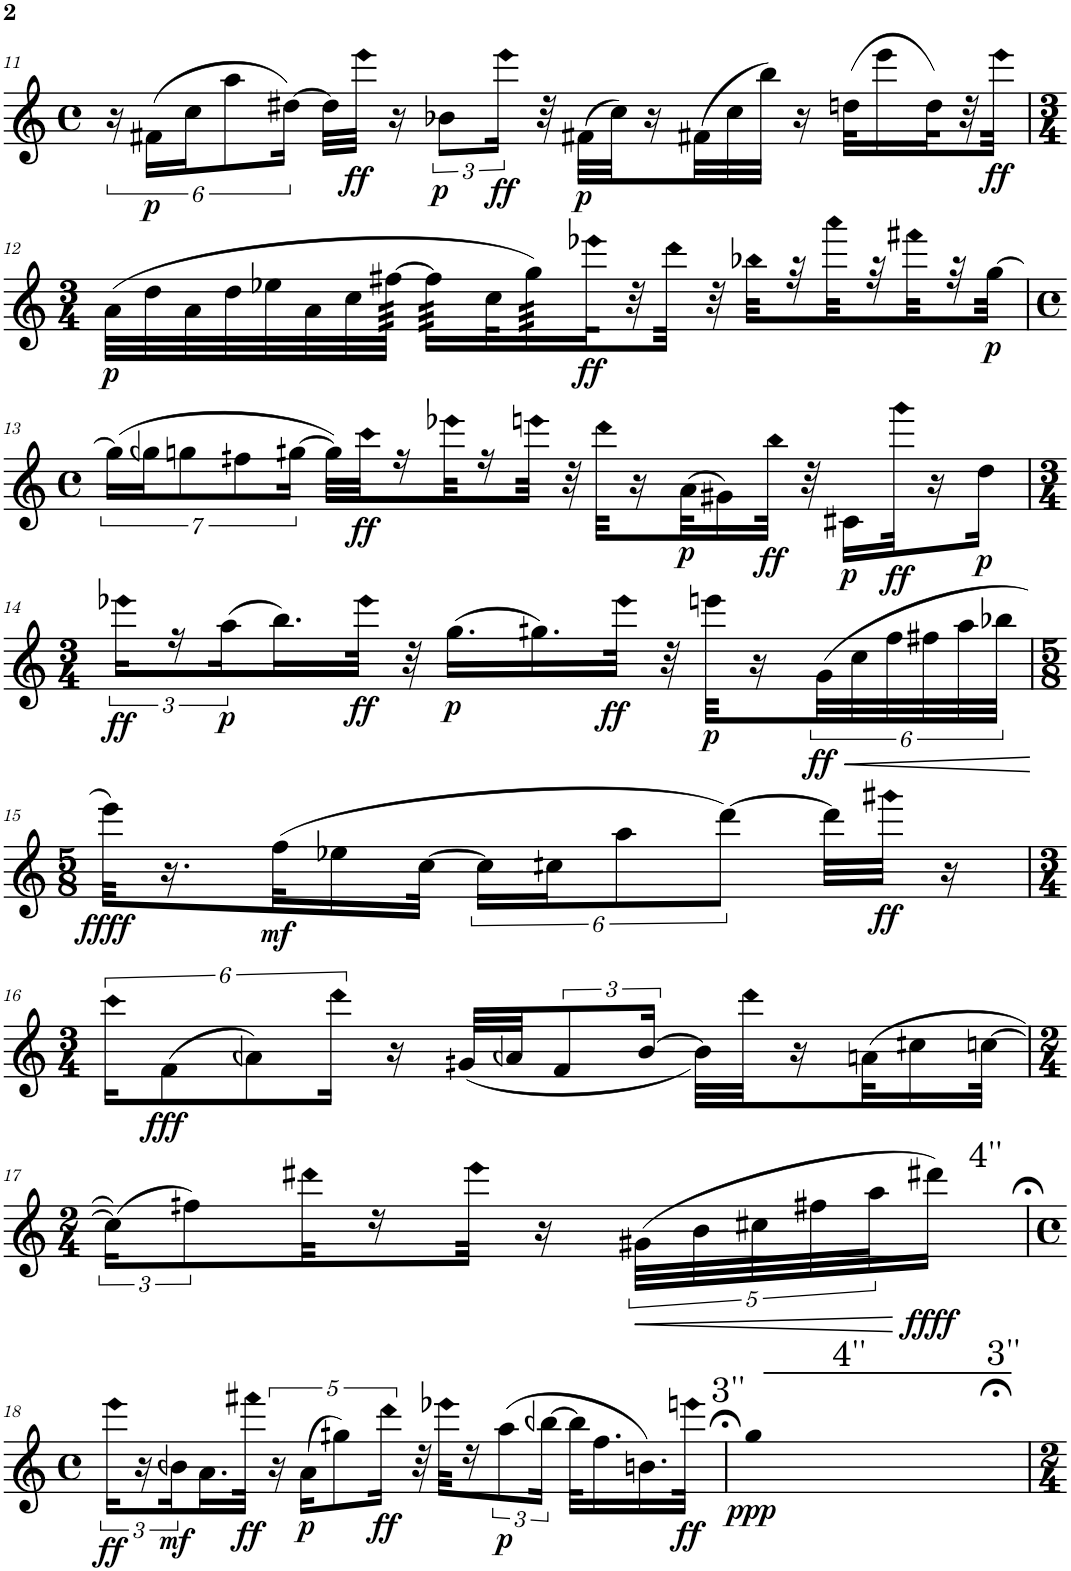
**kern	**dynam
*part1	*part1
*staff1	*staff1
*I"Flauta Transversal	*
*I'Fl.	*
!!LO:PB:g=z
*clefG2	*
*k[]	*
*M4/4	*
*met(c)	*
=11	=11
24r	.
!	!LO:DY:b
(24f#X\LL	p
24cc\J	.
12aa\	.
[24dd#X\Jk)	.
32dd#\LLL]	.
!LO:N:head=diamond	!LO:DY:b
32eee\JJJ	ff
16r	.
!	!LO:DY:b
12b-X\L	p
!LO:N:head=diamond	!LO:DY:b
24eee\Jk	ff
32r	.
!	!LO:DY:b
(32f#X\LLL	p
32cc\JJ)	.
16r	.
(32f#X\L	.
32cc\	.
32bb\JJJ)	.
16r	.
(32ddn\KLL	.
16eee\	.
32dd\JL)	.
32r	.
!LO:N:head=diamond	!LO:DY:b
32eee\JJJ	ff
!!LO:LB:g=z
=12	=12
*M3/4	*
!	!LO:DY:b
(32a\LLL	p
32dd\	.
32a\	.
32dd\	.
32ee-X\	.
32a\	.
32cc\	.
*tremolo	*
[256ff#X\	.
256ff#X\	.
256ff#X\	.
256ff#X\	.
256ff#X\	.
256ff#X\	.
256ff#X\	.
256ff#X\JJJJJJ	.
128ff#\]LLLLL	.
128ff#\	.
128ff#\	.
128ff#\	.
128ff#\	.
128ff#\	.
128ff#\	.
128ff#\	.
*Xtremolo	*
32cc\K	.
*tremolo	*
128gg\)	.
128gg\)	.
128gg\)	.
128gg\)	.
128gg\)	.
128gg\)	.
128gg\)	.
128gg\)	.
*Xtremolo	*
!LO:N:head=diamond	!LO:DY:b
32eee-X\JL	ff
32r	.
!LO:N:head=diamond	!
32ddd\JJJ	.
32r	.
!LO:N:head=diamond	!
32bb-X\LLL	.
32r	.
!LO:N:head=diamond	!
32aaa\LL	.
32r	.
!LO:N:head=diamond	!
32fff#X\LL	.
32r	.
!	!LO:DY:b
[32gg\JLL	p
!!LO:LB:g=z
=13	=13
*M4/4	*
*met(c)	*
(28gg\LL]	.
28ggn\J	.
14ggn\	.
14ffn\	.
[28ggn\Jk	.
32gg\LLL])	.
!LO:N:head=diamond	!LO:DY:b
32ccc\JJ	ff
16r	.
!LO:N:head=diamond	!
32eee-X\JK	.
16r	.
!LO:N:head=diamond	!
32eeen\JJk	.
32r	.
!LO:N:head=diamond	!
32ddd\KLL	.
16r	.
!	!LO:DY:b
(32a\K	p
16g#X\)	.
!LO:N:head=diamond	!LO:DY:b
32bb\JJk	ff
32r	.
!	!LO:DY:b
16c#X\LL	p
!LO:N:head=diamond	!LO:DY:b
32ggg\JK	ff
16r	.
!	!LO:DY:b
16dd\JJ	p
!!LO:LB:g=z
=14	=14
*M3/4	*
!LO:N:head=diamond	!LO:DY:b
24eee-X\LL	ff
24r	.
!	!LO:DY:b
(24aa\	p
16.bb\)	.
!LO:N:head=diamond	!LO:DY:b
32eee-\JJk	ff
32r	.
!	!LO:DY:b
(16.gg\LL	p
16.ggn\)	.
!LO:N:head=diamond	!LO:DY:b
32eee-\JJk	ff
32r	.
!	!LO:DY:b
32eeen\KLL	p
16r	.
!	!LO:HP:b
!	!LO:DY:n=1:b
(48g\L	< ff
48cc\	.
48ff\	.
48ff#X\	.
48aa\	.
48bb-X\JJJ	.
.	[
!!LO:LB:g=z
=15	=15
*M5/8	*
!	!LO:DY:b
32eee\KLL)	ffff
16.r	.
!	!LO:DY:b
(32ff\K	mf
16ee-X\	.
[32cc\JJk	.
24cc\LL]	.
24ccn\J	.
12aa\	.
[12ddd\J)	.
32ddd\LLL]	.
!LO:N:head=diamond	!LO:DY:b
32ggg#X\JJJ	ff
16r	.
!!LO:LB:g=z
=16	=16
*M3/4	*
!LO:N:head=diamond	!
24ccc\KL	.
!	!LO:DY:b
(12f\	fff
12an\)	.
!LO:N:head=diamond	!
24ddd\Jk	.
16r	.
(<32gn/LLL	.
32an/JJ	.
12f/	.
[24b/Jk	.
32b\LLL])	.
!LO:N:head=diamond	!
32ddd\JJ	.
16r	.
(32an\K	.
16ccn\	.
[32ccn\JJk	.
!!LO:LB:g=z
=17	=17
*M2/4	*
(24cc\KL])	.
12ffn\)	.
!LO:N:head=diamond	!
32ddd#X\KL	.
16r	.
!LO:N:head=diamond	!
32eee\JJk	.
16r	.
!	!LO:HP:b
(40g#X\LLL	<
40b\	.
40cc#X\	.
40ff#X\	.
40aa\J	.
!LO:TX:a:t=4''	!
!	!LO:DY:n=1:b
16ddd#X\JJ)	[ ffff
!!LO:LB:g=z
=18	=18
*M4/4	*
*met(c)	*
!LO:N:head=diamond	!LO:DY:b
24eee\LL	ff
24r	.
!	!LO:DY:b
24bn\	mf
16.a\	.
!LO:N:head=diamond	!LO:DY:b
32fff#X\JJk	ff
20r	.
!	!LO:DY:b
(20a\KL	p
10ggn\)	.
!LO:N:head=diamond	!LO:DY:b
20ddd\Jk	ff
32r	.
!LO:N:head=diamond	!
32eee-X\KLL	.
16r	.
!	!LO:DY:b
(12aa\	p
[24bbn\Jk	.
32bb\KLL]	.
16.ff\	.
16.bn\)	.
!LO:TX:a:t=3''	!
!LO:N:head=diamond	!LO:DY:b
32eeen\JJk	ff
=19	=19
!LO:TX:a:t=4''	!
!	!LO:DY:b
4gg	ppp
4ryy	.
!LO:TX:a:t=3''	!
2r;<yy	.
=	=
*-	*-
